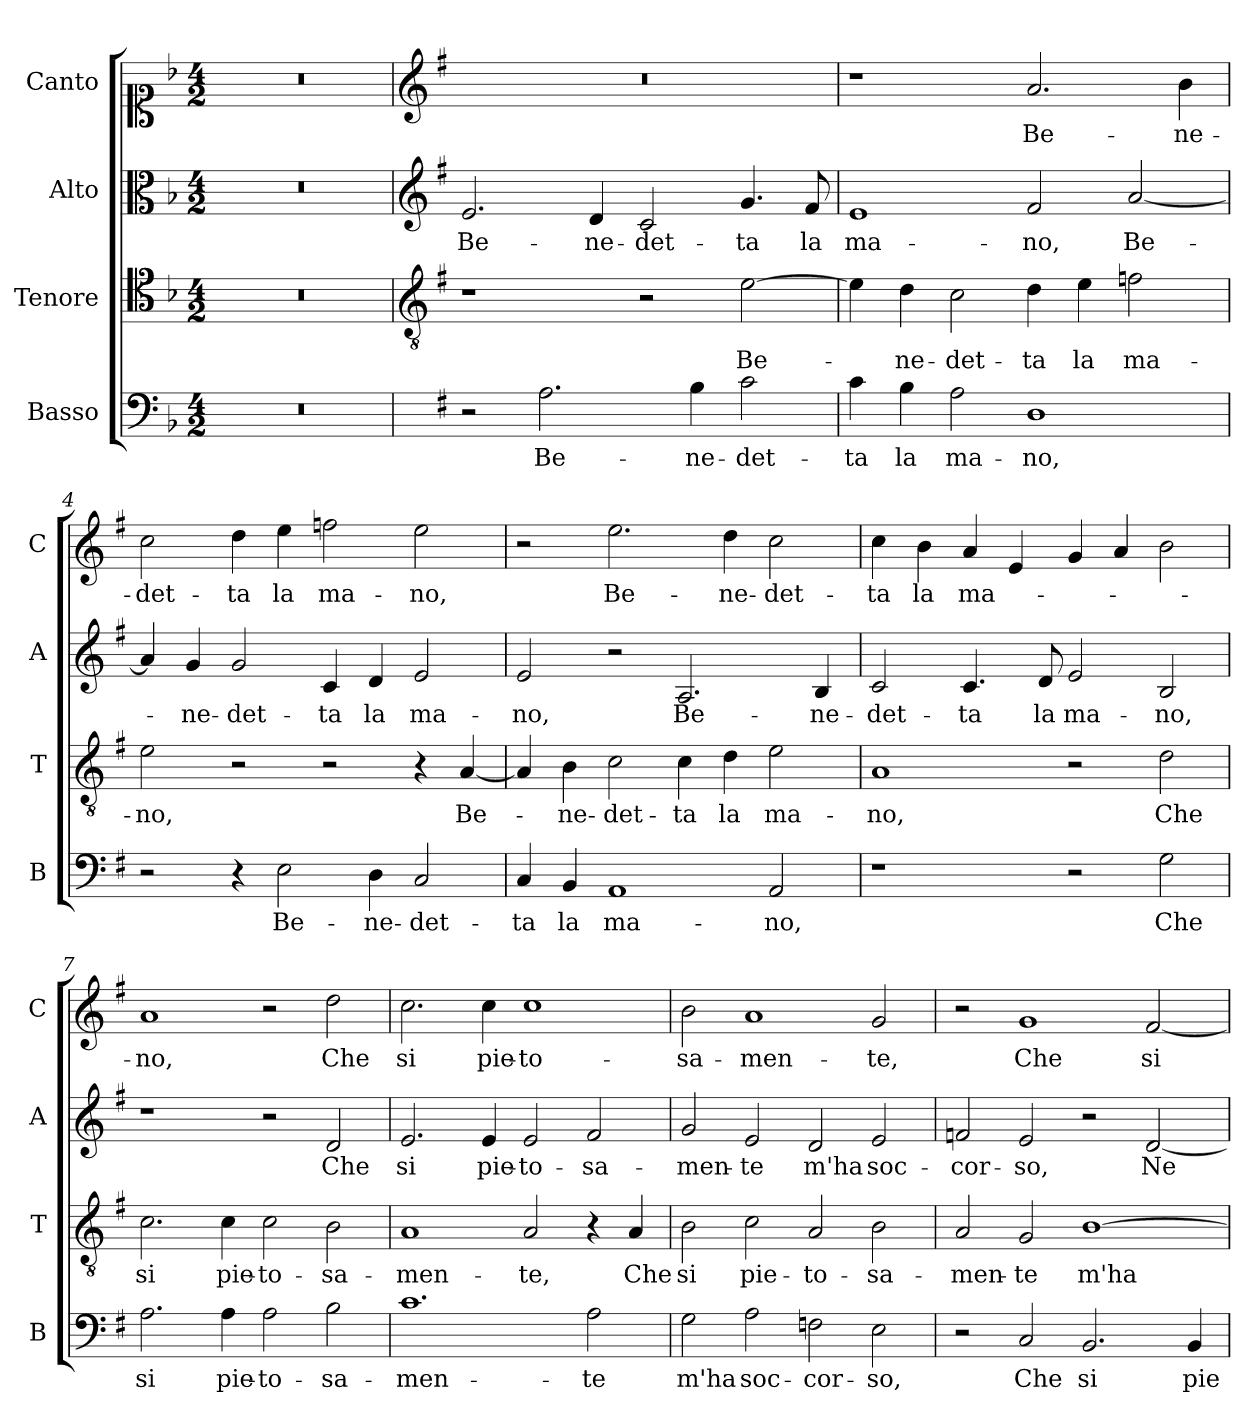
**kern	**text	**kern	**text	**kern	**text	**kern	**text
*part4	*part4	*part3	*part3	*part2	*part2	*part1	*part1
*staff4	*staff4	*staff3	*staff3	*staff2	*staff2	*staff1	*staff1
*I"Basso	*	*I"Tenore	*	*I"Alto	*	*I"Canto	*
*I'B	*	*I'T	*	*I'A	*	*I'C	*
*clefF4	*	*clefC4	*	*clefC3	*	*clefC1	*
*k[b-]	*	*k[b-]	*	*k[b-]	*	*k[b-]	*
*F:	*	*F:	*	*F:	*	*F:	*
*M4/2	*	*M4/2	*	*M4/2	*	*M4/2	*
=1	=1	=1	=1	=1	=1	=1	=1
0r	.	0r	.	0r	.	0r	.
=2	=2	=2	=2	=2	=2	=2	=2
*	*	*clefGv2	*	*clefG2	*	*clefG2	*
*k[f#]	*	*k[f#]	*	*k[f#]	*	*k[f#]	*
*G:	*	*G:	*	*G:	*	*G:	*
!	!	!	!	!	!LO:LY:b	!	!
2r	.	1r	.	2.e/	Be-	0r	.
!	!LO:LY:b	!	!	!	!	!	!
2.A\	Be-	.	.	.	.	.	.
!	!	!	!	!	!LO:LY:b	!	!
.	.	.	.	4d/	-ne-	.	.
!	!	!	!	!	!LO:LY:b	!	!
.	.	2r	.	2c/	-det-	.	.
!	!LO:LY:b	!	!	!	!	!	!
4B\	-ne-	.	.	.	.	.	.
!	!LO:LY:b	!	!LO:LY:b	!	!LO:LY:b	!	!
2c\	-det-	[2e\	Be-	4.g/	-ta	.	.
!	!	!	!	!	!LO:LY:b	!	!
.	.	.	.	8f#/	la	.	.
=3	=3	=3	=3	=3	=3	=3	=3
!	!LO:LY:b	!	!	!	!LO:LY:b	!	!
4c\	-ta	4e\]	.	1e	ma-	1r	.
!	!LO:LY:b	!	!LO:LY:b	!	!	!	!
4B\	la	4d\	-ne-	.	.	.	.
!	!LO:LY:b	!	!LO:LY:b	!	!	!	!
2A\	ma-	2c\	-det-	.	.	.	.
!	!LO:LY:b	!	!LO:LY:b	!	!LO:LY:b	!	!LO:LY:b
1D	-no,	4d\	-ta	2f#/	-no,	2.a/	Be-
!	!	!	!LO:LY:b	!	!	!	!
.	.	4e\	la	.	.	.	.
!	!	!	!LO:LY:b	!	!LO:LY:b	!	!
.	.	2fn\	ma-	[2a/	Be-	.	.
!	!	!	!	!	!	!	!LO:LY:b
.	.	.	.	.	.	4b\	-ne-
=4	=4	=4	=4	=4	=4	=4	=4
!	!	!	!LO:LY:b	!	!	!	!LO:LY:b
2r	.	2e\	-no,	4a/]	.	2cc\	-det-
!	!	!	!	!	!LO:LY:b	!	!
.	.	.	.	4g/	-ne-	.	.
!	!	!	!	!	!LO:LY:b	!	!LO:LY:b
4r	.	2r	.	2g/	-det-	4dd\	-ta
!	!LO:LY:b	!	!	!	!	!	!LO:LY:b
2E\	Be-	.	.	.	.	4ee\	la
!	!	!	!	!	!LO:LY:b	!	!LO:LY:b
.	.	2r	.	4c/	-ta	2ffn\	ma-
!	!LO:LY:b	!	!	!	!LO:LY:b	!	!
4D\	-ne-	.	.	4d/	la	.	.
!	!LO:LY:b	!	!	!	!LO:LY:b	!	!LO:LY:b
2C/	-det-	4r	.	2e/	ma-	2ee\	-no,
!	!	!	!LO:LY:b	!	!	!	!
.	.	[4A/	Be-	.	.	.	.
!!LO:LB:g=z
=5	=5	=5	=5	=5	=5	=5	=5
!	!LO:LY:b	!	!	!	!LO:LY:b	!	!
4C/	-ta	4A/]	.	2e/	-no,	2r	.
!	!LO:LY:b	!	!LO:LY:b	!	!	!	!
4BB/	la	4B\	-ne-	.	.	.	.
!	!LO:LY:b	!	!LO:LY:b	!	!	!	!LO:LY:b
1AA	ma-	2c\	-det-	2r	.	2.ee\	Be-
!	!	!	!LO:LY:b	!	!LO:LY:b	!	!
.	.	4c\	-ta	2.A/	Be-	.	.
!	!	!	!LO:LY:b	!	!	!	!LO:LY:b
.	.	4d\	la	.	.	4dd\	-ne-
!	!LO:LY:b	!	!LO:LY:b	!	!	!	!LO:LY:b
2AA/	-no,	2e\	ma-	.	.	2cc\	-det-
!	!	!	!	!	!LO:LY:b	!	!
.	.	.	.	4B/	-ne-	.	.
=6	=6	=6	=6	=6	=6	=6	=6
!	!	!	!LO:LY:b	!	!LO:LY:b	!	!LO:LY:b
1r	.	1A	-no,	2c/	-det-	4cc\	-ta
!	!	!	!	!	!	!	!LO:LY:b
.	.	.	.	.	.	4b\	la
!	!	!	!	!	!LO:LY:b	!	!LO:LY:b
.	.	.	.	4.c/	-ta	4a/	ma-
.	.	.	.	.	.	4e/	.
!	!	!	!	!	!LO:LY:b	!	!
.	.	.	.	8d/	la	.	.
!	!	!	!	!	!LO:LY:b	!	!
2r	.	2r	.	2e/	ma-	4g/	.
.	.	.	.	.	.	4a/	.
!	!LO:LY:b	!	!LO:LY:b	!	!LO:LY:b	!	!
2G\	Che	2d\	Che	2B/	-no,	2b\	.
=7	=7	=7	=7	=7	=7	=7	=7
!	!LO:LY:b	!	!LO:LY:b	!	!	!	!LO:LY:b
2.A\	si	2.c\	si	1r	.	1a	-no,
!	!LO:LY:b	!	!LO:LY:b	!	!	!	!
4A\	pie-	4c\	pie-	.	.	.	.
!	!LO:LY:b	!	!LO:LY:b	!	!	!	!
2A\	-to-	2c\	-to-	2r	.	2r	.
!	!LO:LY:b	!	!LO:LY:b	!	!LO:LY:b	!	!LO:LY:b
2B\	-sa-	2B\	-sa-	2d/	Che	2dd\	Che
=8	=8	=8	=8	=8	=8	=8	=8
!	!LO:LY:b	!	!LO:LY:b	!	!LO:LY:b	!	!LO:LY:b
1.c	-men-	1A	-men-	2.e/	si	2.cc\	si
!	!	!	!	!	!LO:LY:b	!	!LO:LY:b
.	.	.	.	4e/	pie-	4cc\	pie-
!	!	!	!LO:LY:b	!	!LO:LY:b	!	!LO:LY:b
.	.	2A/	-te,	2e/	-to-	1cc	-to-
!	!LO:LY:b	!	!	!	!LO:LY:b	!	!
2A\	-te	4r	.	2f#/	-sa-	.	.
!	!	!	!LO:LY:b	!	!	!	!
.	.	4A/	Che	.	.	.	.
!!LO:LB:g=z
=9	=9	=9	=9	=9	=9	=9	=9
!	!LO:LY:b	!	!LO:LY:b	!	!LO:LY:b	!	!LO:LY:b
2G\	m'ha	2B\	si	2g/	-men-	2b\	-sa-
!	!LO:LY:b	!	!LO:LY:b	!	!LO:LY:b	!	!LO:LY:b
2A\	soc-	2c\	pie-	2e/	-te	1a	-men-
!	!LO:LY:b	!	!LO:LY:b	!	!LO:LY:b	!	!
2Fn\	-cor-	2A/	-to-	2d/	m'ha	.	.
!	!LO:LY:b	!	!LO:LY:b	!	!LO:LY:b	!	!LO:LY:b
2E\	-so,	2B\	-sa-	2e/	soc-	2g/	-te,
=10	=10	=10	=10	=10	=10	=10	=10
!	!	!	!LO:LY:b	!	!LO:LY:b	!	!
2r	.	2A/	-men-	2fn/	-cor-	2r	.
!	!LO:LY:b	!	!LO:LY:b	!	!LO:LY:b	!	!LO:LY:b
2C/	Che	2G/	-te	2e/	-so,	1g	Che
!	!LO:LY:b	!	!LO:LY:b	!	!	!	!
2.BB/	si	[1B	m'ha	2r	.	.	.
!	!	!	!	!	!LO:LY:b	!	!LO:LY:b
.	.	.	.	[2d/	Ne	[2f#/	si
!	!LO:LY:b	!	!	!	!	!	!
4BB/	pie-	.	.	.	.	.	.
=	=	=	=	=	=	=	=
*-	*-	*-	*-	*-	*-	*-	*-
